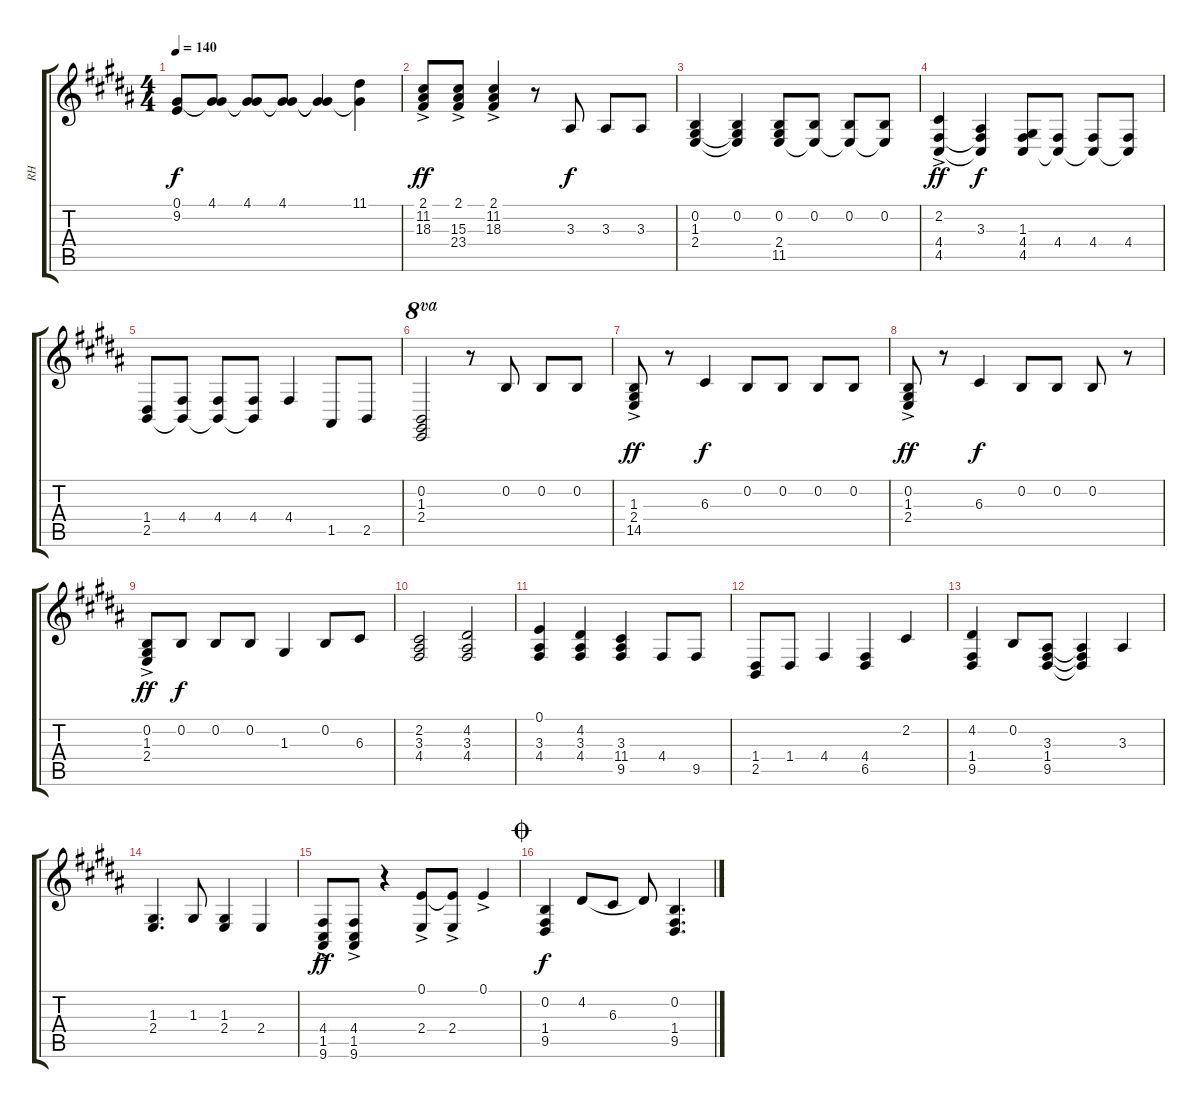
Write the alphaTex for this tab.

\track ("RH" "RH") {instrument acousticgrandpiano}
\staff {score tabs}
\tuning (E4 B3 G3 D3 A2 E2) {hide}
\ts (4 4)
\tempo 140
\clef g2
\ks b
(0.1 9.2).8{dy f} (4.1 9.2{t}).8 (4.1 9.2{t}).8 (4.1 9.2{t}).8 (4.1{t} 9.2{t}).4 (11.1 9.2{t}).4 |
(2.1{ac} 11.2{ac} 18.3{ac}).8{dy ff} (2.1{ac} 15.3{ac} 23.4{ac}).8 (2.1{ac} 11.2{ac} 18.3{ac}).4 r.8 3.3.8{dy f} 3.3.8 3.3.8 |
(0.2 1.3 2.4).4 (0.2 1.3{t} 2.4{t}).4 (0.2 2.4 11.5).8 (0.2 2.4{t}).8 (0.2 2.4{t}).8 (0.2 2.4{t}).8 |
(2.2 4.4{ac} 4.5).4{dy ff} (3.3 4.4{t} 4.5{t}).4{dy f} (1.3 4.4 4.5).8 (4.4 4.5{t}).8 (4.4 4.5{t}).8 (4.4 4.5{t}).8 |
(1.4 2.5).8 (4.4 2.5{t}).8 (4.4 2.5{t}).8 (4.4 2.5{t}).8 4.4.4 1.5.8 2.5.8 |
(0.2 1.3 2.4).2{ot 8va} r.8 0.2.8 0.2.8 0.2.8 |
(1.3 2.4 14.5{ac}).8{dy ff} r.8 6.3.4{dy f} 0.2.8 0.2.8 0.2.8 0.2.8 |
(0.2{ac} 1.3 2.4).8{dy ff} r.8 6.3.4{dy f} 0.2.8 0.2.8 0.2.8 r.8 |
(0.2{ac} 1.3 2.4).8{dy ff} 0.2.8{dy f} 0.2.8 0.2.8 1.3.4 0.2.8 6.3.8 |
(2.2 3.3 4.4).2 (4.2 3.3 4.4).2 |
(0.1 3.3 4.4).4 (4.2 3.3 4.4).4 (3.3 11.4 9.5).4 4.4.8 9.5.8 |
(1.4 2.5).8 1.4.8 4.4.4 (4.4 6.5).4 2.2.4 |
(4.2 1.4 9.5).4 0.2.8 (3.3 1.4 9.5).8 (3.3{t} 1.4{t} 9.5{t}).4 3.3.4 |
(1.3 2.4).4{d} 1.3.8 (1.3 2.4).4 2.4.4 |
(4.4{ac} 1.5{ac} 9.6{ac}).8{dy ff} (4.4{ac} 1.5{ac} 9.6{ac}).8 r.4 (0.1{ac} 2.4{ac}).8 (0.1{t} 2.4{ac}).8 0.1{ac}.4 |
\jump coda
(0.2 1.4 9.5).4{dy f} 4.2.8 6.3.8 4.2{t}.8 (0.2 1.4 9.5).4{d}
